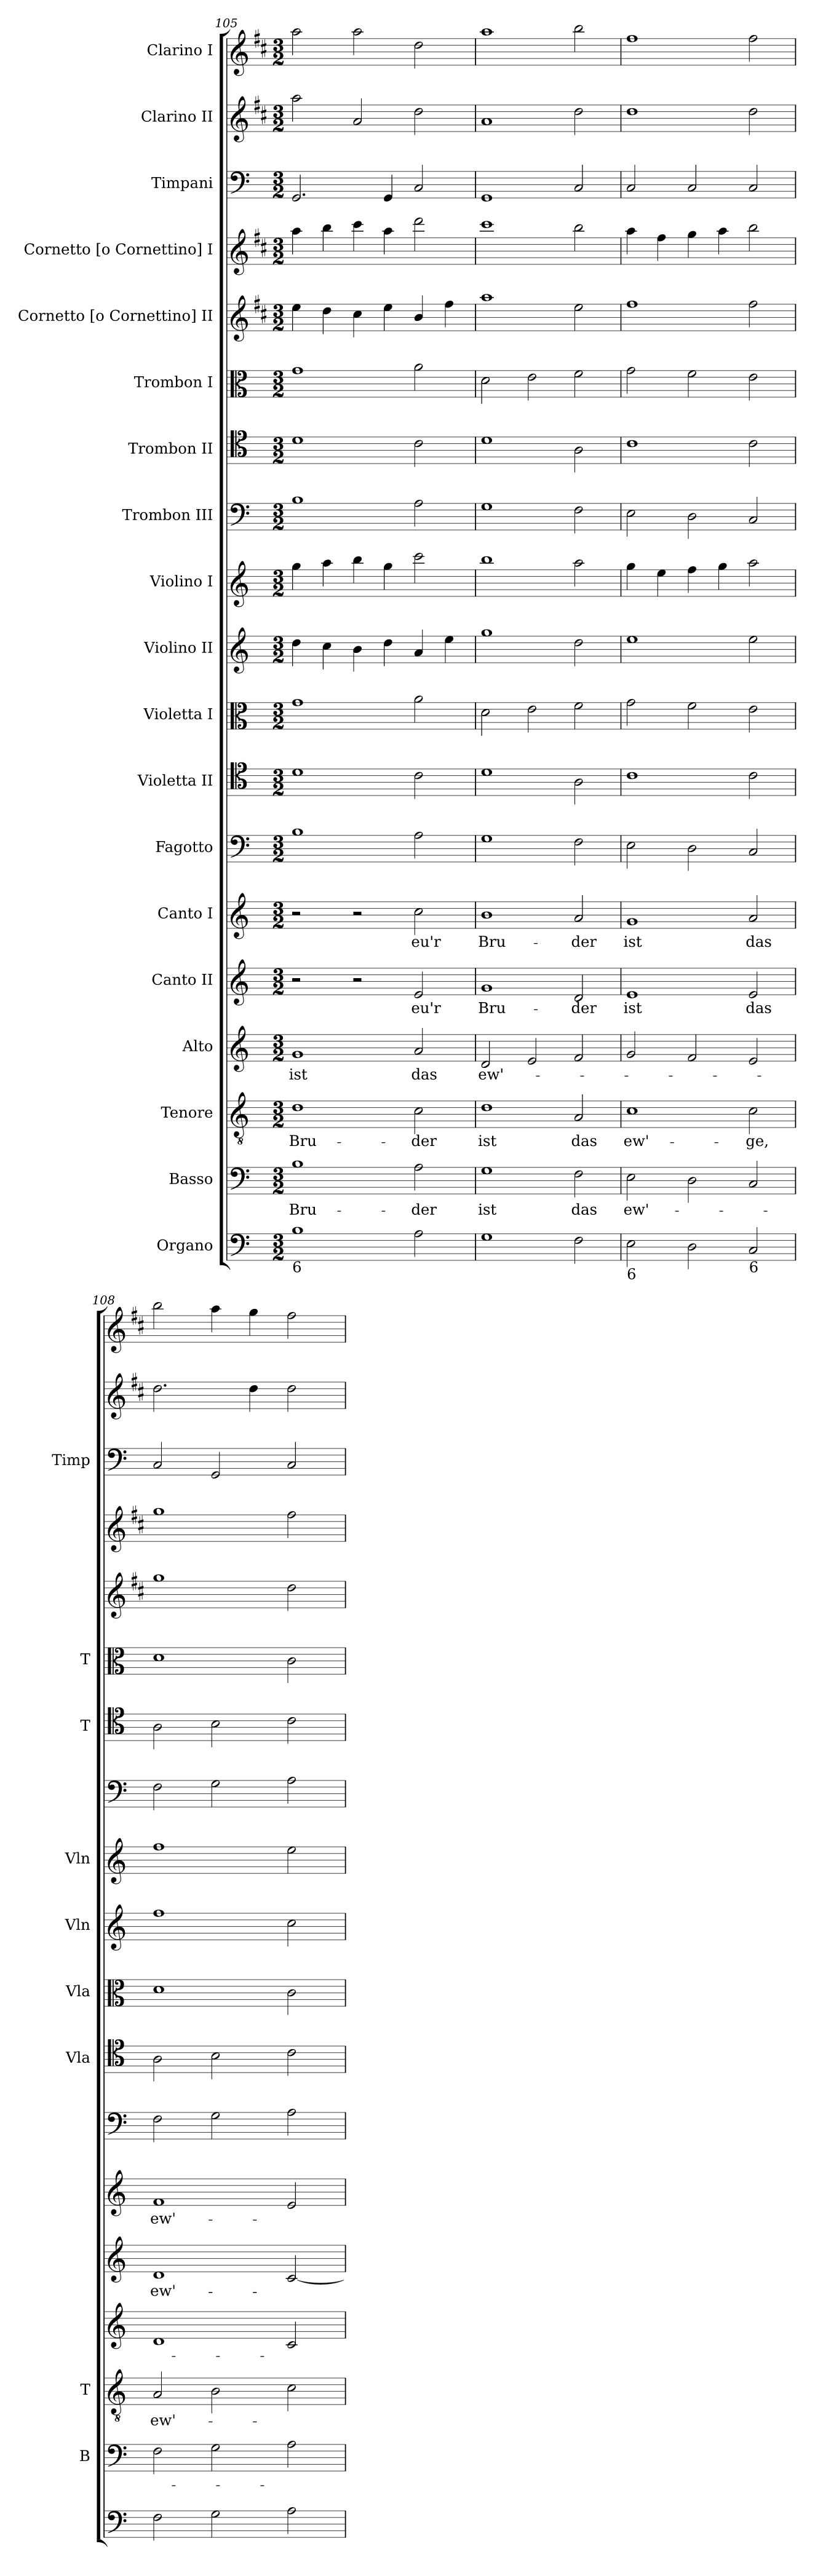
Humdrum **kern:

**kern	**kern	**text	**kern	**text	**kern	**text	**kern	**text	**kern	**text	**kern	**kern	**kern	**kern	**kern	**kern	**kern	**kern	**kern	**kern	**kern	**kern	**kern
*part19	*part18	*part18	*part17	*part17	*part16	*part16	*part15	*part15	*part14	*part14	*part13	*part12	*part11	*part10	*part9	*part8	*part7	*part6	*part5	*part4	*part3	*part2	*part1
*staff19	*staff18	*staff18	*staff17	*staff17	*staff16	*staff16	*staff15	*staff15	*staff14	*staff14	*staff13	*staff12	*staff11	*staff10	*staff9	*staff8	*staff7	*staff6	*staff5	*staff4	*staff3	*staff2	*staff1
*I"Organo	*I"Basso	*	*I"Tenore	*	*I"Alto	*	*I"Canto II	*	*I"Canto I	*	*I"Fagotto	*I"Violetta II	*I"Violetta I	*I"Violino II	*I"Violino I	*I"Trombon III	*I"Trombon II	*I"Trombon I	*I"Cornetto [o Cornettino] II	*I"Cornetto [o Cornettino] I	*I"Timpani	*I"Clarino II	*I"Clarino I
*	*I'B	*	*I'T	*	*	*	*	*	*	*	*	*I'Vla	*I'Vla	*I'Vln	*I'Vln	*	*I'T	*I'T	*	*	*I'Timp	*	*
*clefF4	*clefF4	*	*clefGv2	*	*clefG2	*	*clefG2	*	*clefG2	*	*clefF4	*clefC4	*clefC3	*clefG2	*clefG2	*clefF4	*clefC4	*clefC3	*clefG2	*clefG2	*clefF4	*clefG2	*clefG2
*	*	*	*ITrd7c12	*	*	*	*	*	*	*	*	*	*	*	*	*	*	*	*ITrd1c2	*ITrd1c2	*	*ITrd1c2	*ITrd1c2
*k[]	*k[]	*	*k[]	*	*k[]	*	*k[]	*	*k[]	*	*k[]	*k[]	*k[]	*k[]	*k[]	*k[]	*k[]	*k[]	*k[]	*k[]	*k[]	*k[]	*k[]
*C:	*C:	*	*C:	*	*C:	*	*C:	*	*C:	*	*C:	*C:	*C:	*C:	*C:	*C:	*C:	*C:	*C:	*C:	*C:	*C:	*C:
*M3/2	*M3/2	*	*M3/2	*	*M3/2	*	*M3/2	*	*M3/2	*	*M3/2	*M3/2	*M3/2	*M3/2	*M3/2	*M3/2	*M3/2	*M3/2	*M3/2	*M3/2	*M3/2	*M3/2	*M3/2
=105	=105	=105	=105	=105	=105	=105	=105	=105	=105	=105	=105	=105	=105	=105	=105	=105	=105	=105	=105	=105	=105	=105	=105
!LO:TX:b:t=6	!	!	!	!	!	!	!	!	!	!	!	!	!	!	!	!	!	!	!	!	!	!	!
!	!	!LO:LY:b	!	!LO:LY:b	!	!LO:LY:b	!	!	!	!	!	!	!	!	!	!	!	!	!	!	!	!	!
1B	1B	Bru-	1D	Bru-	1g	ist	2r	.	2r	.	1B	1d	1g	4dd\	4gg\	1B	1d	1g	4dd\	4gg\	2.GG/	2gg\	2gg\
.	.	.	.	.	.	.	.	.	.	.	.	.	.	4cc\	4aa\	.	.	.	4cc\	4aa\	.	.	.
.	.	.	.	.	.	.	2r	.	2r	.	.	.	.	4b\	4bb\	.	.	.	4b\	4bb\	.	2g/	2gg\
.	.	.	.	.	.	.	.	.	.	.	.	.	.	4dd\	4gg\	.	.	.	4dd\	4gg\	4GG/	.	.
!	!	!LO:LY:b	!	!LO:LY:b	!	!LO:LY:b	!	!LO:LY:b	!	!LO:LY:b	!	!	!	!	!	!	!	!	!	!	!	!	!
2A\	2A\	-der	2C\	-der	2a/	das	2e/	eu'r	2cc\	eu'r	2A\	2c\	2a\	4a/	2ccc\	2A\	2c\	2a\	4a/	2ccc\	2C/	2cc\	2cc\
.	.	.	.	.	.	.	.	.	.	.	.	.	.	4ee\	.	.	.	.	4ee\	.	.	.	.
!!LO:PB:g=z
=106	=106	=106	=106	=106	=106	=106	=106	=106	=106	=106	=106	=106	=106	=106	=106	=106	=106	=106	=106	=106	=106	=106	=106
!	!	!LO:LY:b	!	!LO:LY:b	!	!LO:LY:b	!	!LO:LY:b	!	!LO:LY:b	!	!	!	!	!	!	!	!	!	!	!	!	!
1G	1G	ist	1D	ist	2d/	ew'-	1g	Bru-	1b	Bru-	1G	1d	2d\	1gg	1bb	1G	1d	2d\	1gg	1bb	1GG	1g	1gg
.	.	.	.	.	2e/	.	.	.	.	.	.	.	2e\	.	.	.	.	2e\	.	.	.	.	.
!	!	!LO:LY:b	!	!LO:LY:b	!	!	!	!LO:LY:b	!	!LO:LY:b	!	!	!	!	!	!	!	!	!	!	!	!	!
2F\	2F\	das	2AA/	das	2f/	.	2d/	-der	2a/	-der	2F\	2A\	2f\	2dd\	2aa\	2F\	2A\	2f\	2dd\	2aa\	2C/	2cc\	2aa\
=107	=107	=107	=107	=107	=107	=107	=107	=107	=107	=107	=107	=107	=107	=107	=107	=107	=107	=107	=107	=107	=107	=107	=107
!LO:TX:b:t=6	!	!	!	!	!	!	!	!	!	!	!	!	!	!	!	!	!	!	!	!	!	!	!
!	!	!LO:LY:b	!	!LO:LY:b	!	!	!	!LO:LY:b	!	!LO:LY:b	!	!	!	!	!	!	!	!	!	!	!	!	!
2E\	2E\	ew'-	1C	ew'-	2g/	.	1e	ist	1g	ist	2E\	1c	2g\	1ee	4gg\	2E\	1c	2g\	1ee	4gg\	2C/	1cc	1ee
.	.	.	.	.	.	.	.	.	.	.	.	.	.	.	4ee\	.	.	.	.	4ee\	.	.	.
2D\	2D\	.	.	.	2f/	.	.	.	.	.	2D\	.	2f\	.	4ff\	2D\	.	2f\	.	4ff\	2C/	.	.
.	.	.	.	.	.	.	.	.	.	.	.	.	.	.	4gg\	.	.	.	.	4gg\	.	.	.
!LO:TX:b:t=6	!	!	!	!	!	!	!	!	!	!	!	!	!	!	!	!	!	!	!	!	!	!	!
!	!	!	!	!LO:LY:b	!	!	!	!LO:LY:b	!	!LO:LY:b	!	!	!	!	!	!	!	!	!	!	!	!	!
2C/	2C/	.	2C\	-ge,	2e/	.	2e/	das	2a/	das	2C/	2c\	2e\	2ee\	2aa\	2C/	2c\	2e\	2ee\	2aa\	2C/	2cc\	2ee\
=108	=108	=108	=108	=108	=108	=108	=108	=108	=108	=108	=108	=108	=108	=108	=108	=108	=108	=108	=108	=108	=108	=108	=108
!	!	!	!	!LO:LY:b	!	!	!	!LO:LY:b	!	!LO:LY:b	!	!	!	!	!	!	!	!	!	!	!	!	!
2F\	2F\	.	2AA/	ew'-	1d	.	1d	ew'-	1f	ew'-	2F\	2A\	1d	1ff	1ff	2F\	2A\	1d	1ff	1ff	2C/	2.cc\	2aa\
2G\	2G\	.	2BB\	.	.	.	.	.	.	.	2G\	2B\	.	.	.	2G\	2B\	.	.	.	2GG/	.	4gg\
.	.	.	.	.	.	.	.	.	.	.	.	.	.	.	.	.	.	.	.	.	.	4cc\	4ff\
2A\	2A\	.	2C\	.	2c/	.	[<2c/	.	2e/	.	2A\	2c\	2c\	2cc\	2ee\	2A\	2c\	2c\	2cc\	2ee\	2C/	2cc\	2ee\
=	=	=	=	=	=	=	=	=	=	=	=	=	=	=	=	=	=	=	=	=	=	=	=
*-	*-	*-	*-	*-	*-	*-	*-	*-	*-	*-	*-	*-	*-	*-	*-	*-	*-	*-	*-	*-	*-	*-	*-
